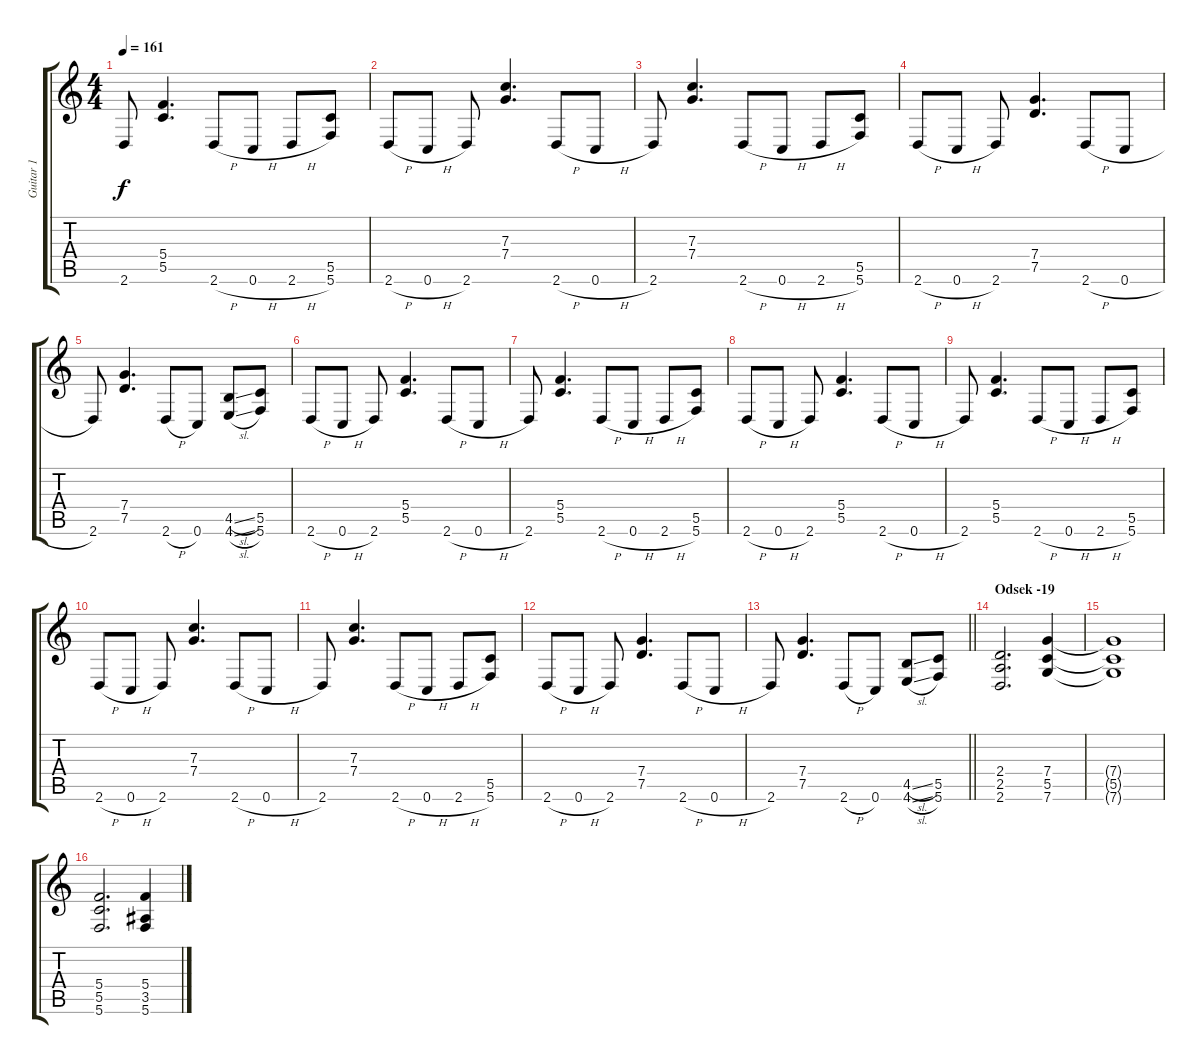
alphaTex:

\track ("Guitar 1" "Guitar 1") {instrument distortionguitar}
\staff {score tabs}
\tuning (D4 A3 F3 C3 G2 C2) {hide}
\ts (4 4)
\tempo 161
\clef g2
\ks c
2.6.8{dy f} (5.4 5.5).4{d} 2.6{h}.8 0.6{h}.8 2.6{h}.8 (5.5 5.6).8 |
2.6{h}.8 0.6{h}.8 2.6.8 (7.3 7.4).4{d} 2.6{h}.8 0.6{h}.8 |
2.6.8 (7.3 7.4).4{d} 2.6{h}.8 0.6{h}.8 2.6{h}.8 (5.5 5.6).8 |
2.6{h}.8 0.6{h}.8 2.6.8 (7.4 7.5).4{d} 2.6{h}.8 0.6{h}.8 |
2.6.8 (7.4 7.5).4{d} 2.6{h}.8 0.6.8 (4.5{sl} 4.6{sl}).8 (5.5 5.6).8 |
2.6{h}.8 0.6{h}.8 2.6.8 (5.4 5.5).4{d} 2.6{h}.8 0.6{h}.8 |
2.6.8 (5.4 5.5).4{d} 2.6{h}.8 0.6{h}.8 2.6{h}.8 (5.5 5.6).8 |
2.6{h}.8 0.6{h}.8 2.6.8 (5.4 5.5).4{d} 2.6{h}.8 0.6{h}.8 |
2.6.8 (5.4 5.5).4{d} 2.6{h}.8 0.6{h}.8 2.6{h}.8 (5.5 5.6).8 |
2.6{h}.8 0.6{h}.8 2.6.8 (7.3 7.4).4{d} 2.6{h}.8 0.6{h}.8 |
2.6.8 (7.3 7.4).4{d} 2.6{h}.8 0.6{h}.8 2.6{h}.8 (5.5 5.6).8 |
2.6{h}.8 0.6{h}.8 2.6.8 (7.4 7.5).4{d} 2.6{h}.8 0.6{h}.8 |
\barLineRight lightlight
2.6.8 (7.4 7.5).4{d} 2.6{h}.8 0.6.8 (4.5{sl} 4.6{sl}).8 (5.5 5.6).8 |
\section ("" "Odsek -19")
(2.4 2.5 2.6).2{d volume 14} (7.4 5.5 7.6).4 |
(7.4{t} 5.5{t} 7.6{t}).1 |
(5.4 5.5 5.6).2{d} (5.4 3.5 5.6).4
